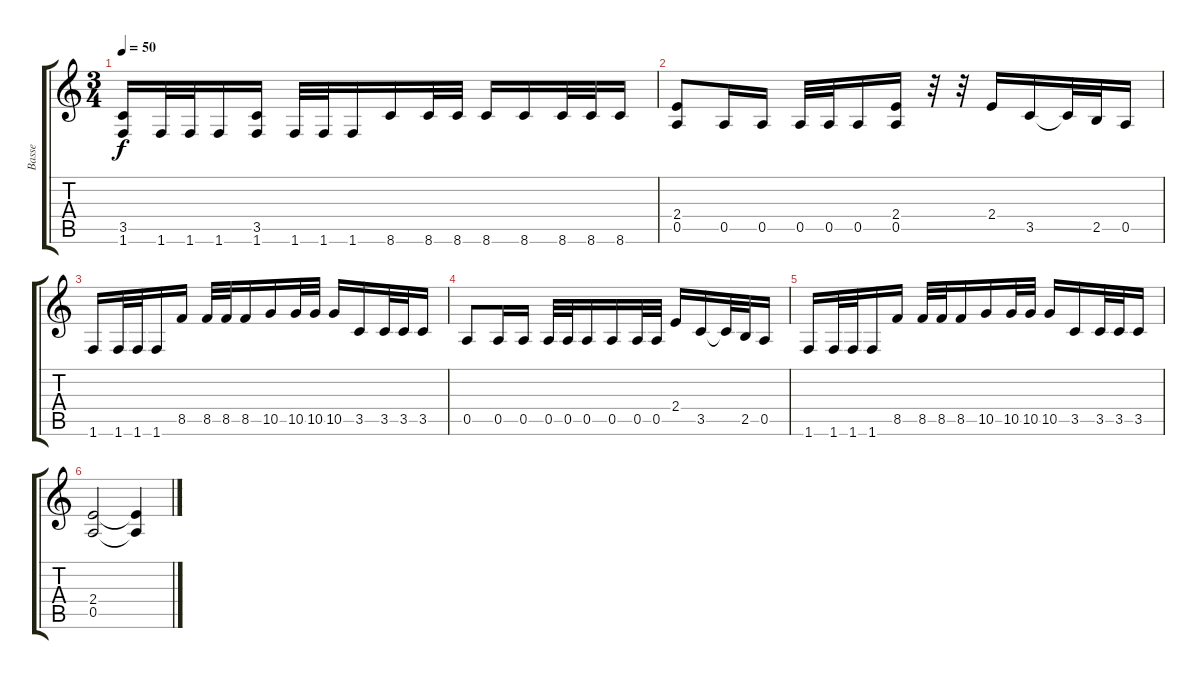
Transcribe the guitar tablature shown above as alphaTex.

\track ("Basse" "Basse") {instrument electricbasspick}
\staff {score tabs}
\tuning (E4 B3 G3 D3 A2 E2) {hide}
\ts (3 4)
\tempo 50
\clef g2
\ks c
(3.5 1.6).16{dy f} 1.6.32 1.6.32 1.6.16 (3.5 1.6).16 1.6.32 1.6.32 1.6.16 8.6.16 8.6.32 8.6.32 8.6.16 8.6.16 8.6.32 8.6.32 8.6.16 |
(2.4 0.5).8 0.5.16 0.5.16 0.5.32 0.5.32 0.5.16 (2.4 0.5).16 r.32 r.32 2.4.16 3.5.16 3.5{t}.32 2.5.32 0.5.16 |
1.6.16 1.6.32 1.6.32 1.6.16 8.5.16 8.5.32 8.5.32 8.5.16 10.5.16 10.5.32 10.5.32 10.5.16 3.5.16 3.5.32 3.5.32 3.5.16 |
0.5.8 0.5.16 0.5.16 0.5.32 0.5.32 0.5.16 0.5.16 0.5.32 0.5.32 2.4.16 3.5.16 3.5{t}.32 2.5.32 0.5.16 |
1.6.16 1.6.32 1.6.32 1.6.16 8.5.16 8.5.32 8.5.32 8.5.16 10.5.16 10.5.32 10.5.32 10.5.16 3.5.16 3.5.32 3.5.32 3.5.16 |
(2.4 0.5).2 (2.4{t} 0.5{t}).4
